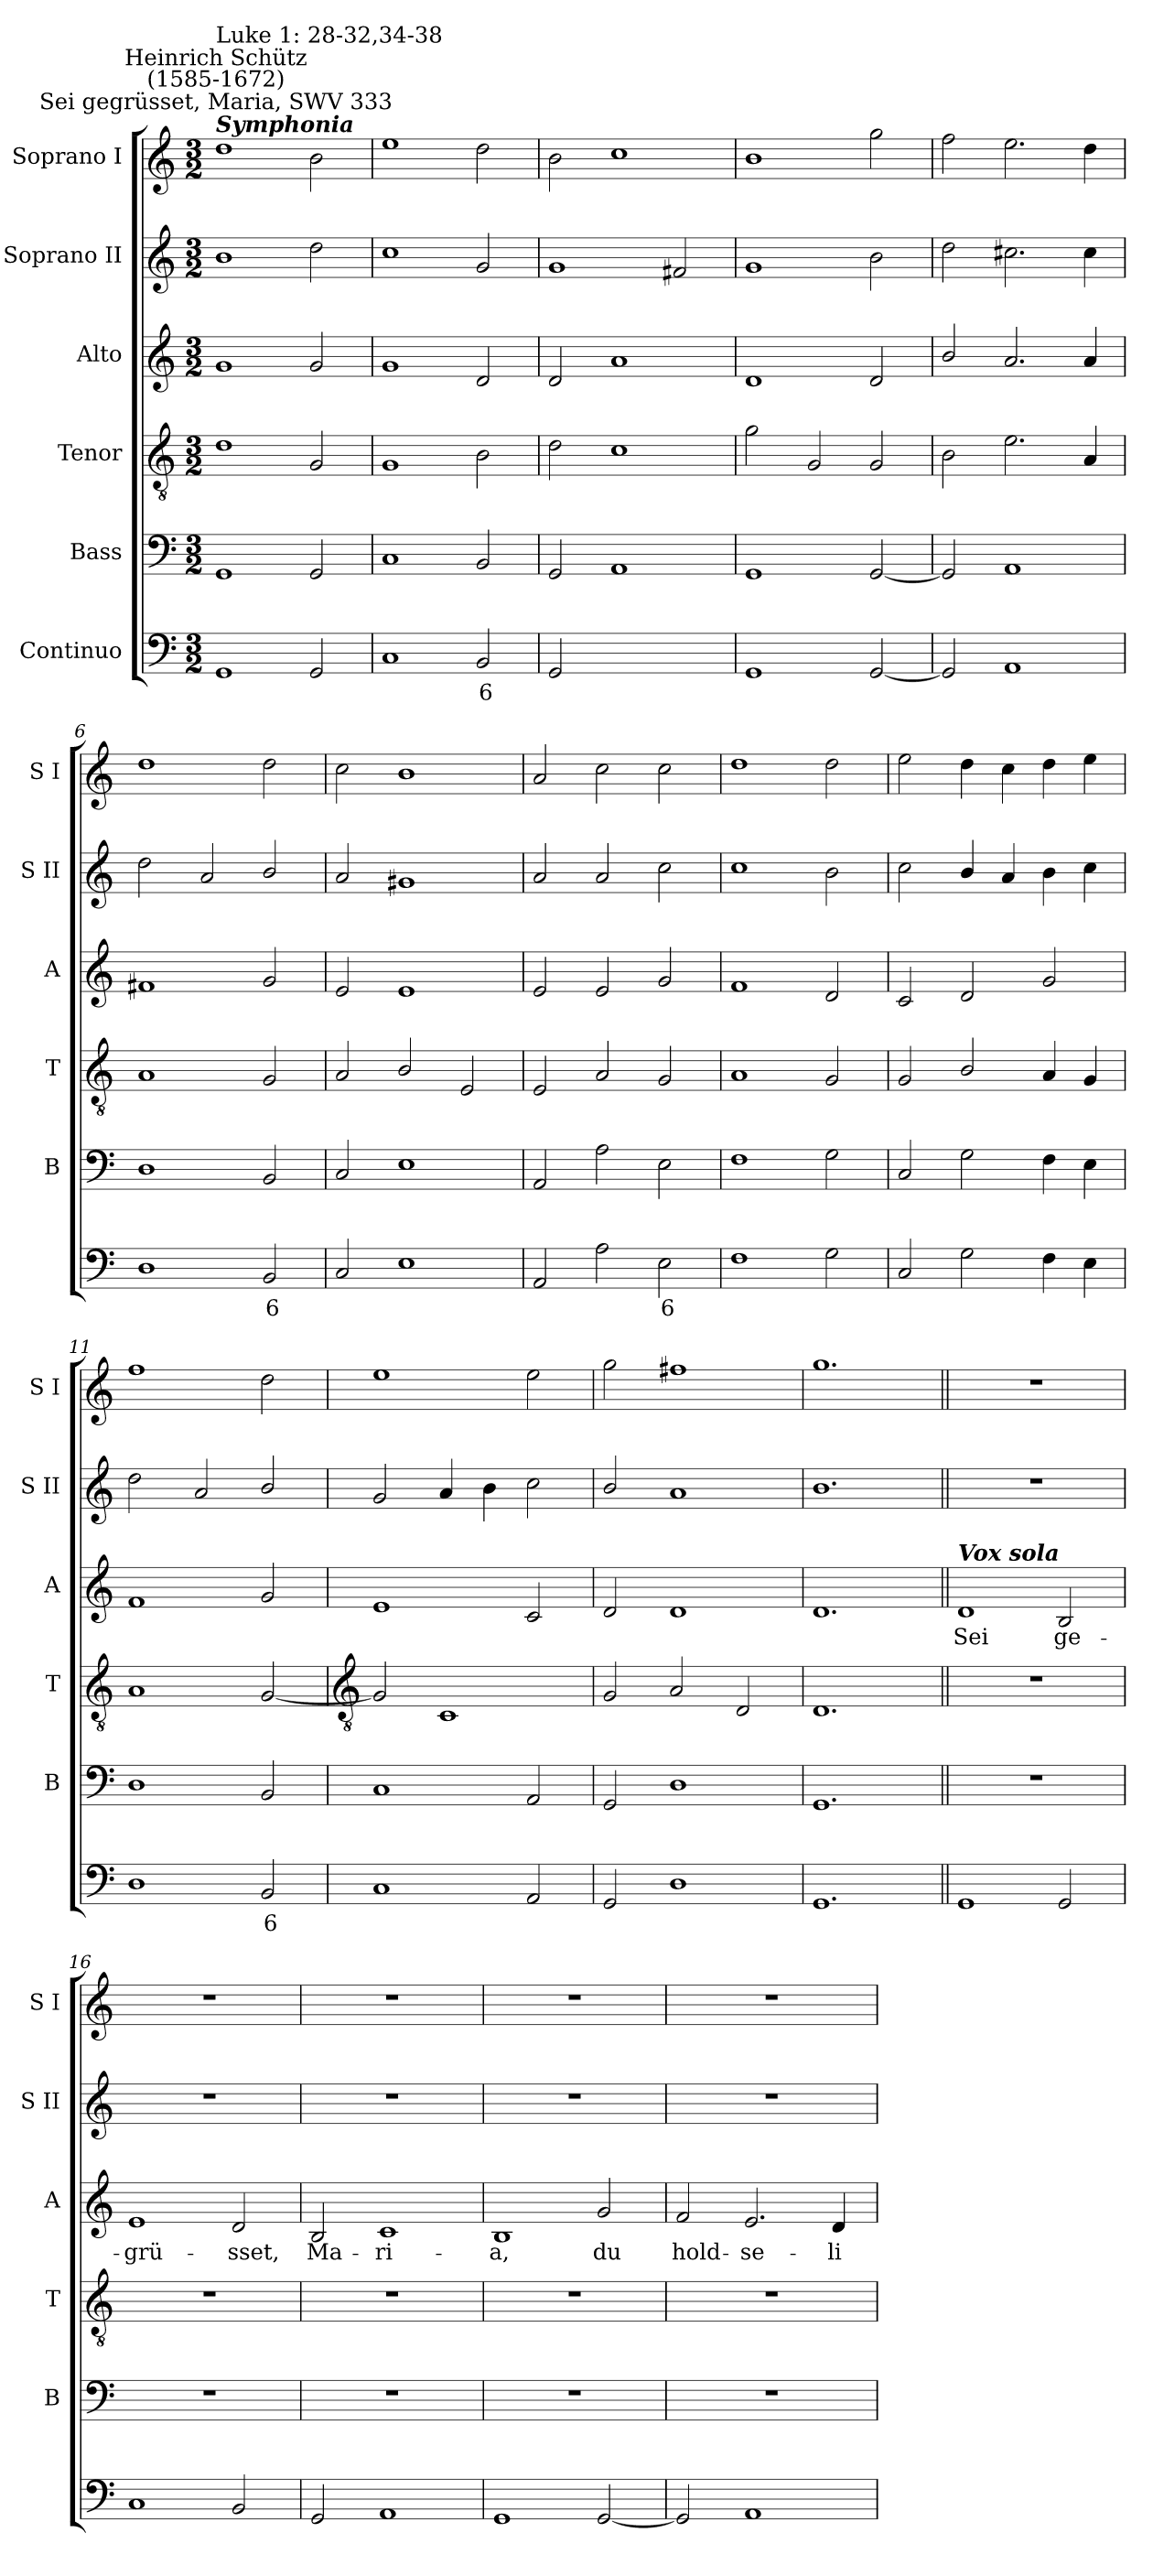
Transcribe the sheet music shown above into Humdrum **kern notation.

**kern	**text	**kern	**kern	**kern	**text	**kern	**kern
*part6	*part6	*part5	*part4	*part3	*part3	*part2	*part1
*staff6	*staff6	*staff5	*staff4	*staff3	*staff3	*staff2	*staff1
*I"Continuo	*	*I"Bass	*I"Tenor	*I"Alto	*	*I"Soprano II	*I"Soprano I
*	*	*I'B	*I'T	*I'A	*	*I'S II	*I'S I
*clefF4	*	*clefF4	*clefGv2	*clefG2	*	*clefG2	*clefG2
*k[]	*	*k[]	*k[]	*k[]	*	*k[]	*k[]
*C:	*	*C:	*C:	*C:	*	*C:	*C:
*M3/2	*	*M3/2	*M3/2	*M3/2	*	*M3/2	*M3/2
=1	=1	=1	=1	=1	=1	=1	=1
!	!	!	!	!	!	!	!LO:TX:a:Bi:t=Symphonia
!	!	!	!	!	!	!	!LO:TX:a:cj:t=Sei gegrüsset, Maria, SWV 333
!	!	!	!	!	!	!	!LO:TX:a:cj:t=Heinrich Schütz\n(1585-1672)
!	!	!	!	!	!	!	!LO:TX:a:t=Luke 1&colon; 28-32,34-38
1GG	.	1GG	1d	1g	.	1b	1dd
2GG	.	2GG	2G	2g	.	2dd	2b
=2	=2	=2	=2	=2	=2	=2	=2
1C	.	1C	1G	1g	.	1cc	1ee
!	!LO:LY:b	!	!	!	!	!	!
2BB	6	2BB	2B	2d	.	2g	2dd
=3	=3	=3	=3	=3	=3	=3	=3
2GG	.	2GG	2d	2d	.	1g	2b
!	!LO:LY:b	!	!	!	!	!	!
[2AAyy	7	1AA	1c	1a	.	.	1cc
!	!LO:LY:b	!	!	!	!	!	!
2AAyy]	6	.	.	.	.	2f#X	.
=4	=4	=4	=4	=4	=4	=4	=4
1GG	.	1GG	2g	1d	.	1g	1b
.	.	.	2G	.	.	.	.
[2GG	.	[2GG	2G	2d	.	2b	2gg
=5	=5	=5	=5	=5	=5	=5	=5
2GG]	.	2GG]	2B	2b/	.	2dd	2ff
1AA	.	1AA	2.e	2.a	.	2.cc#X	2.ee
.	.	.	4A	4a	.	4cc#	4dd
=6	=6	=6	=6	=6	=6	=6	=6
1D	.	1D	1A	1f#X	.	2dd	1dd
.	.	.	.	.	.	2a	.
!	!LO:LY:b	!	!	!	!	!	!
2BB	6	2BB	2G	2g	.	2b/	2dd
=7	=7	=7	=7	=7	=7	=7	=7
2C	.	2C	2A	2e	.	2a	2cc
1E	.	1E	2B/	1e	.	1g#X	1b
.	.	.	2E	.	.	.	.
=8	=8	=8	=8	=8	=8	=8	=8
2AA	.	2AA	2E	2e	.	2a	2a
2A	.	2A	2A	2e	.	2a	2cc
!	!LO:LY:b	!	!	!	!	!	!
2E	6	2E	2G	2g	.	2cc	2cc
=9	=9	=9	=9	=9	=9	=9	=9
1F	.	1F	1A	1f	.	1cc	1dd
2G	.	2G	2G	2d	.	2b	2dd
=10	=10	=10	=10	=10	=10	=10	=10
2C	.	2C	2G	2c	.	2cc	2ee
2G	.	2G	2B/	2d	.	4b/	4dd
.	.	.	.	.	.	4a	4cc
4F	.	4F	4A	2g	.	4b	4dd
4E	.	4E	4G	.	.	4cc	4ee
=11	=11	=11	=11	=11	=11	=11	=11
1D	.	1D	1A	1f	.	2dd	1ff
.	.	.	.	.	.	2a	.
!	!LO:LY:b	!	!	!	!	!	!
2BB	6	2BB	[2G	2g	.	2b/	2dd
!!LO:LB:g=z
=12	=12	=12	=12	=12	=12	=12	=12
*	*	*	*clefGv2	*	*	*	*
1C	.	1C	2G]	1e	.	2g	1ee
.	.	.	1C	.	.	4a	.
.	.	.	.	.	.	4b	.
2AA	.	2AA	.	2c	.	2cc	2ee
=13	=13	=13	=13	=13	=13	=13	=13
2GG	.	2GG	2G	2d	.	2b/	2gg
1D	.	1D	2A	1d	.	1a	1ff#X
.	.	.	2D	.	.	.	.
=14	=14	=14	=14	=14	=14	=14	=14
1.GG	.	1.GG	1.D	1.d	.	1.b	1.gg
=15||	=15||	=15||	=15||	=15||	=15||	=15||	=15||
!	!	!	!	!LO:TX:a:Bi:t=Vox sola	!	!	!
!	!	!LO:N:vis=1	!LO:N:vis=1	!	!LO:LY:b	!LO:N:vis=1	!LO:N:vis=1
1GG	.	1.r	1.r	1d	Sei	1.r	1.r
!	!	!	!	!	!LO:LY:b	!	!
2GG	.	.	.	2B	ge-	.	.
=16	=16	=16	=16	=16	=16	=16	=16
!	!	!LO:N:vis=1	!LO:N:vis=1	!	!LO:LY:b	!LO:N:vis=1	!LO:N:vis=1
1C	.	1.r	1.r	1e	-grü-	1.r	1.r
!	!	!	!	!	!LO:LY:b	!	!
2BB	.	.	.	2d	-sset,	.	.
=17	=17	=17	=17	=17	=17	=17	=17
!	!	!LO:N:vis=1	!LO:N:vis=1	!	!LO:LY:b	!LO:N:vis=1	!LO:N:vis=1
2GG	.	1.r	1.r	2B	Ma-	1.r	1.r
!	!	!	!	!	!LO:LY:b	!	!
1AA	.	.	.	1c	-ri-	.	.
=18	=18	=18	=18	=18	=18	=18	=18
!	!	!LO:N:vis=1	!LO:N:vis=1	!	!LO:LY:b	!LO:N:vis=1	!LO:N:vis=1
1GG	.	1.r	1.r	1B	-a,	1.r	1.r
!	!	!	!	!	!LO:LY:b	!	!
[2GG	.	.	.	2g	du	.	.
=19	=19	=19	=19	=19	=19	=19	=19
!	!	!LO:N:vis=1	!LO:N:vis=1	!	!LO:LY:b	!LO:N:vis=1	!LO:N:vis=1
2GG]	.	1.r	1.r	2f	hold-	1.r	1.r
!	!	!	!	!	!LO:LY:b	!	!
1AA	.	.	.	2.e	-se-	.	.
!	!	!	!	!	!LO:LY:b	!	!
.	.	.	.	4d	-li-	.	.
=	=	=	=	=	=	=	=
*-	*-	*-	*-	*-	*-	*-	*-
